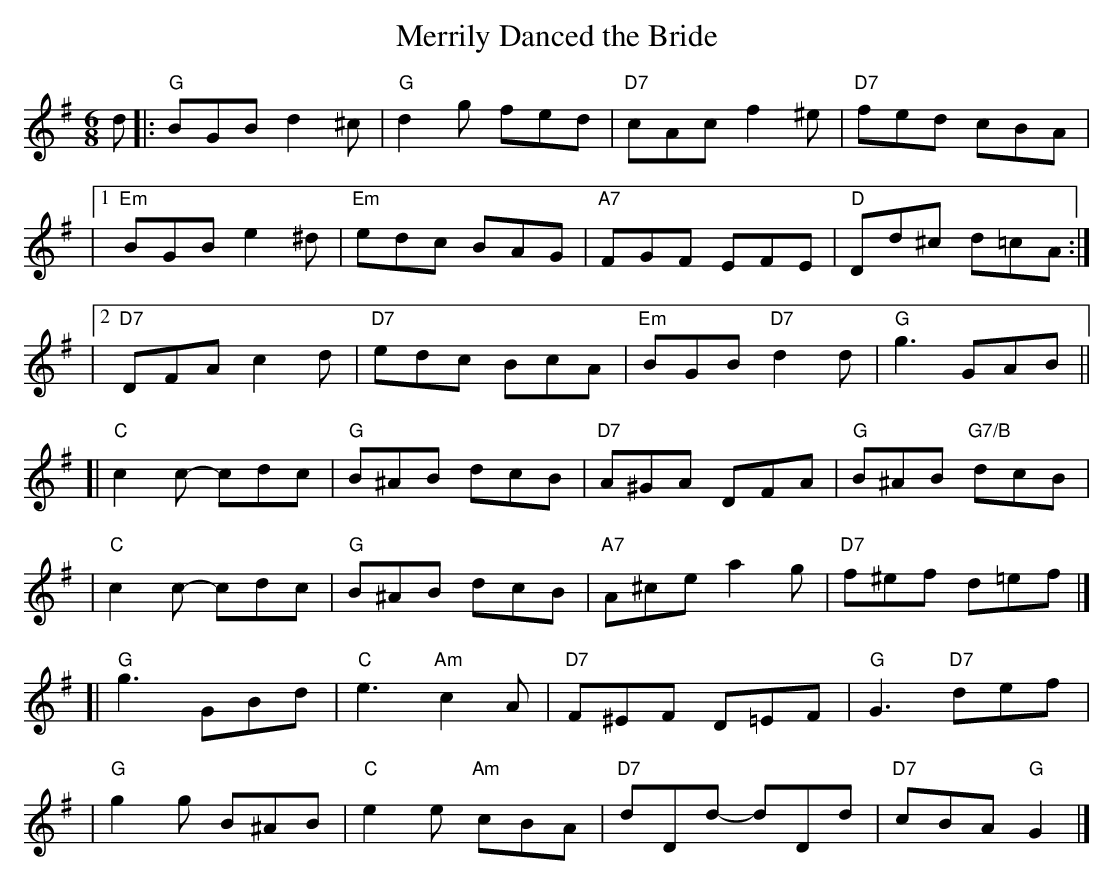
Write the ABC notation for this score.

X:1
T: Merrily Danced the Bride
M: 6/8
L: 1/8
K: G
d \
|: "G"BGB d2^c | "G"d2g fed | "D7"cAc f2^e | "D7"fed cBA |
|1 "Em"BGB e2^d | "Em"edc BAG | "A7"FGF EFE | "D"Dd^c d=cA :|
|2 "D7"DFA c2d | "D7"edc BcA | "Em"BGB "D7"d2d | "G"g3 GAB ||
[|"C"c2c- cdc | "G"B^AB dcB | "D7"A^GA DFA | "G"B^AB "G7/B"dcB |
| "C"c2c- cdc | "G"B^AB dcB | "A7"A^ce a2g | "D7"f^ef d=ef |]
[|"G"g3 GBd | "C"e3 "Am"c2A | "D7"F^EF D=EF | "G"G3 "D7"def |
| "G"g2g B^AB | "C"e2e "Am"cBA | "D7"dDd- dDd | "D7"cBA "G"G2 |]
